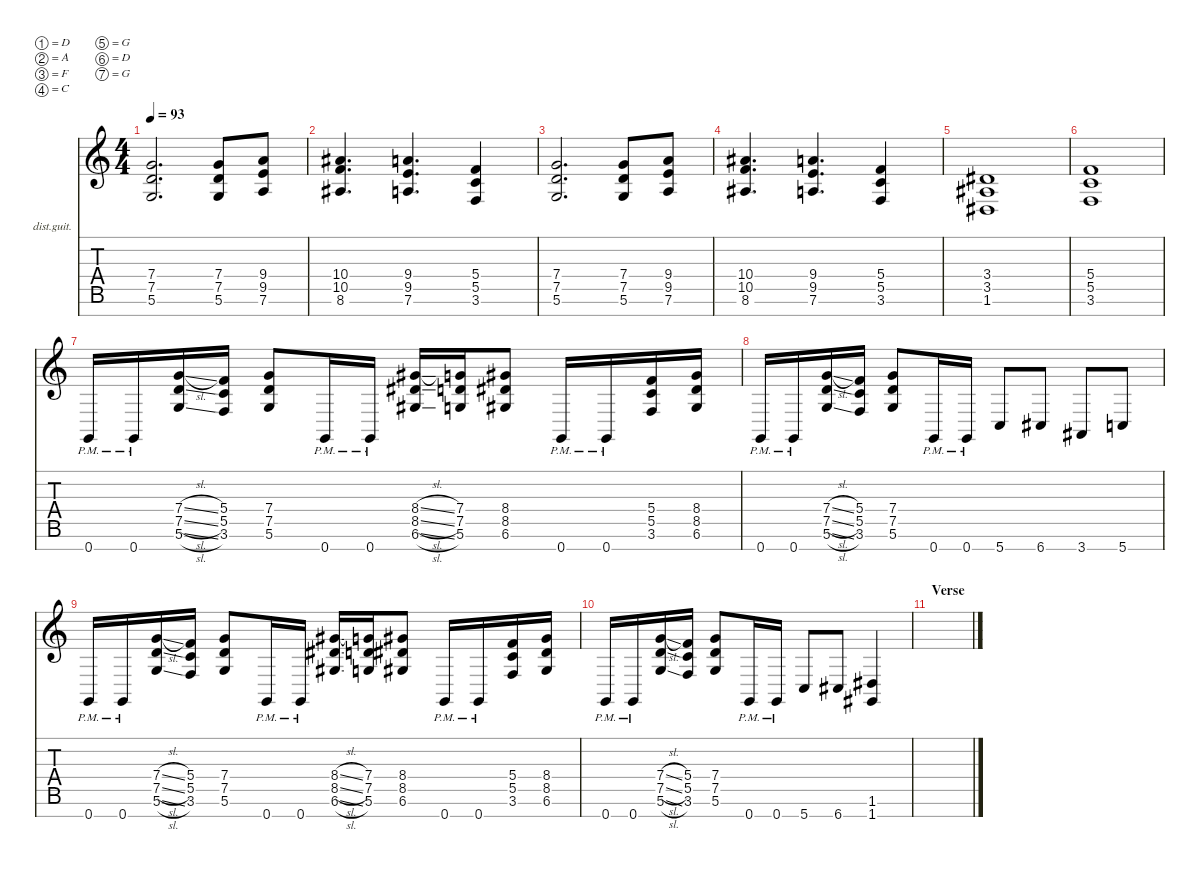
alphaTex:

\defaultSystemsLayout 2
\hideDynamics
\bracketExtendMode nobrackets
\firstSystemTrackNameOrientation horizontal
\otherSystemsTrackNameOrientation horizontal
\track ("Distortion Guitar" "dist.guit.") {defaultSystemsLayout 2 instrument distortionguitar}
\staff {score tabs}
\tuning (D4 A3 F3 C3 G2 D2 G1)
\ts (4 4)
\scale
1.0532
\tempo 93
\accidentals auto
\clef g2
\ottava regular
\simile none
\scale
1.05846
\ks c
(5.6 7.5 7.4).2{d dy mf instrument distortionguitar beam Up} (5.6 7.5 7.4).8{beam Up} (7.6 9.5 9.4).8{beam Up} |
\scale
0.946802
\scale
0.941538 (8.6{acc #} 10.5 10.4{acc #}).4{d beam Up} (7.6 9.5 9.4).4{d beam Up} (3.6 5.5 5.4).4{beam Up} |
\scale
1.03306
\scale
1.04096 (5.6 7.5 7.4).2{d beam Up} (5.6 7.5 7.4).8{beam Up} (7.6 9.5 9.4).8{beam Up} |
\scale
0.966937
\scale
0.959042 (8.6{acc #} 10.5 10.4{acc #}).4{d beam Up} (7.6 9.5 9.4).4{d beam Up} (3.6 5.5 5.4).4{beam Up} |
\scale
1.03043
\scale
1.03043 (1.6{acc #} 3.5{acc #} 3.4{acc #}).1{beam Up} |
\scale
0.969568
\scale
0.969568 (3.6 5.5 5.4).1{beam Up} |
\scale
1.03043
\scale
1.03043 0.7{pm}.16{beam Up} 0.7{pm}.16{beam Up} (5.6{sl} 7.5{sl} 7.4{sl}).16{beam Up} (3.6 5.5 5.4).16{beam Up} (5.6 7.5 7.4).8{beam Up} 0.7{pm}.16{beam Up} 0.7{pm}.16{beam Up} (6.6{sl acc #} 8.5{sl acc #} 8.4{sl acc #}).16{beam Up} (5.6 7.5 7.4).16{beam Up} (6.6{acc #} 8.5{acc #} 8.4{acc #}).8{beam Up} 0.7{pm}.16{beam Up} 0.7{pm}.16{beam Up} (3.6 5.5 5.4).16{beam Up} (6.6{acc #} 8.5{acc #} 8.4{acc #}).16{beam Up} |
\scale
0.969568
\scale
0.969568 0.7{pm}.16{beam Up} 0.7{pm}.16{beam Up} (5.6{sl} 7.5{sl} 7.4{sl}).16{beam Up} (3.6 5.5 5.4).16{beam Up} (5.6 7.5 7.4).8{beam Up} 0.7{pm}.16{beam Up} 0.7{pm}.16{beam Up} 5.7.8{beam Up} 6.7{acc #}.8{beam Up} 3.7{acc #}.8{beam Up} 5.7.8{beam Up} |
\scale
1.02601
\scale
1.02601 0.7{pm}.16{beam Up} 0.7{pm}.16{beam Up} (5.6{sl} 7.5{sl} 7.4{sl}).16{beam Up} (3.6 5.5 5.4).16{beam Up} (5.6 7.5 7.4).8{beam Up} 0.7{pm}.16{beam Up} 0.7{pm}.16{beam Up} (6.6{sl acc #} 8.5{sl acc #} 8.4{sl acc #}).16{beam Up} (5.6 7.5 7.4).16{beam Up} (6.6{acc #} 8.5{acc #} 8.4{acc #}).8{beam Up} 0.7{pm}.16{beam Up} 0.7{pm}.16{beam Up} (3.6 5.5 5.4).16{beam Up} (6.6{acc #} 8.5{acc #} 8.4{acc #}).16{beam Up} |
\scale
0.973989
\scale
0.973989 0.7{pm}.16{beam Up} 0.7{pm}.16{beam Up} (5.6{sl} 7.5{sl} 7.4{sl}).16{beam Up} (3.6 5.5 5.4).16{beam Up} (5.6 7.5 7.4).8{beam Up} 0.7{pm}.16{beam Up} 0.7{pm}.16{beam Up} 5.7.8{beam Up} 6.7{acc #}.8{beam Up} (1.7{acc #} 1.6{acc #}).4{beam Up} |
\section ("" "Verse")
\scale
1.03043
\scale
1.03043 |
\scale
0.969568
\scale
0.969568 |
\scale
1.03043
\scale
1.03043 |
\scale
0.969568
\scale
0.969568 |
\scale
1.03043
\scale
1.03043 |
\scale
0.969568
\scale
0.969568
